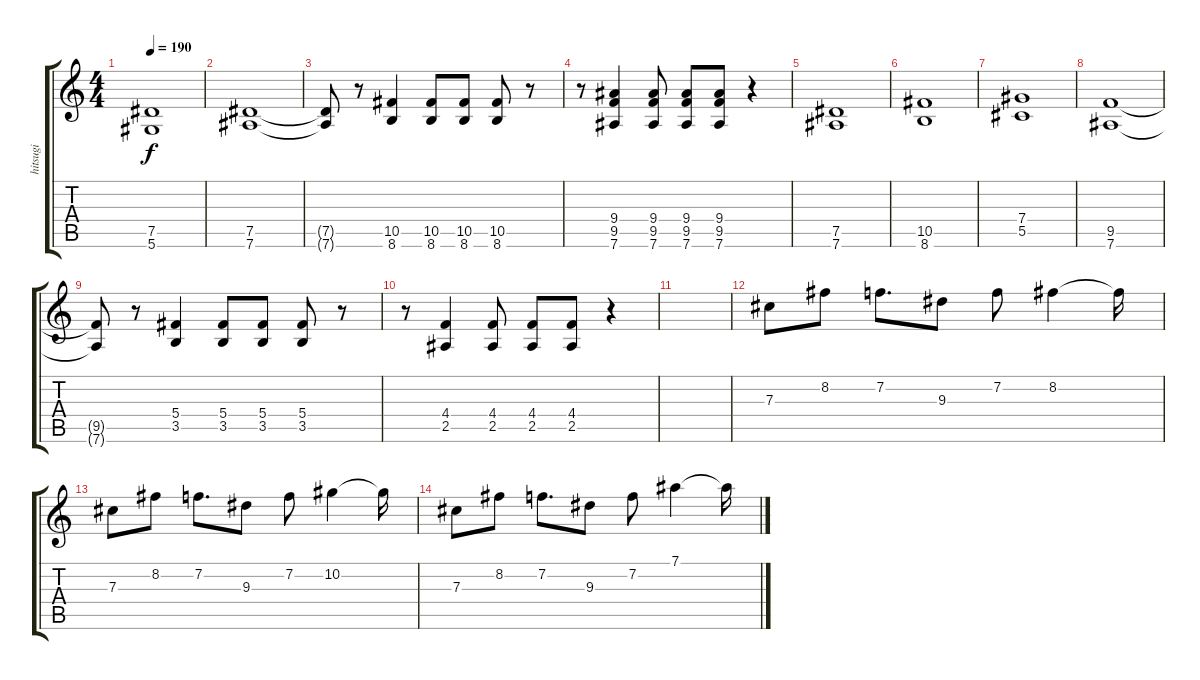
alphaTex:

\track ("hitsugi" "hitsugi") {instrument overdrivenguitar}
\staff {score tabs}
\tuning (Eb4 Bb3 Gb3 Db3 Ab2 Eb2) {hide}
\ts (4 4)
\tempo 190
\clef g2
\ks c
(7.5 5.6).1{dy f} |
(7.5 7.6).1 |
(7.5{t} 7.6{t}).8 r.8 (10.5 8.6).4 (10.5 8.6).8 (10.5 8.6).8 (10.5 8.6).8 r.8 |
r.8 (9.4 9.5 7.6).4 (9.4 9.5 7.6).8 (9.4 9.5 7.6).8 (9.4 9.5 7.6).8 r.4 |
(7.5 7.6).1 |
(10.5 8.6).1 |
(7.4 5.5).1 |
(9.5 7.6).1 |
(9.5{t} 7.6{t}).8 r.8 (5.4 3.5).4 (5.4 3.5).8 (5.4 3.5).8 (5.4 3.5).8 r.8 |
r.8 (4.4 2.5).4 (4.4 2.5).8 (4.4 2.5).8 (4.4 2.5).8 r.4 |
|
7.3.8 8.2.8 7.2.8{d} 9.3.8 7.2.8 8.2.4 8.2{t}.16 |
7.3.8 8.2.8 7.2.8{d} 9.3.8 7.2.8 10.2.4 10.2{t}.16 |
7.3.8 8.2.8 7.2.8{d} 9.3.8 7.2.8 7.1.4 7.1{t}.16
